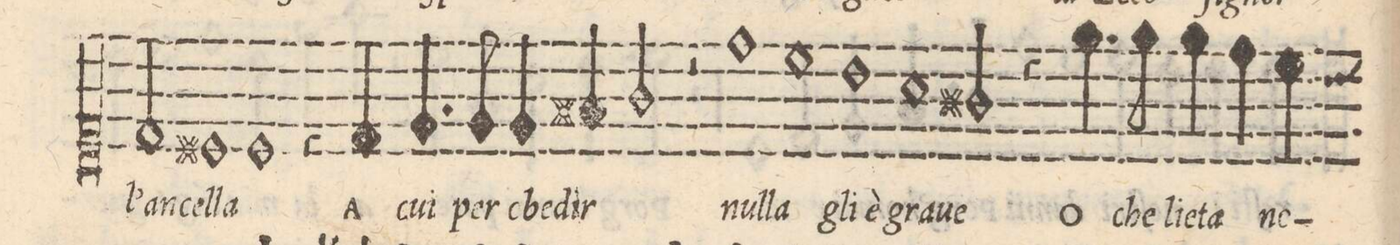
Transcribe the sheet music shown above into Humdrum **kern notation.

**kern	**text
*I"QVINTO	*
*clefC1	*
*k[]	*
*met(C)	*
*M2/1	*
2d/	l'an-
=26-	=26-
1c#X	-cel-
1c#	-la
=27-	=27-
4r	.
4d/	A
4.e/	cui
8e/	per
4e/	o-
4f#X/	-be-
2g/	-dir
=28-	=28-
2r	.
1dd	nul-
1cc\	-la
=29-	=29-
1b	gli_è
1a\	gra-
=30-	=30-
2g#X/	-ue
4r	.
4.ee\	O
8ee\	che
4ee\	lie-
=31-	=31-
4dd\	-ta
4cc\	ne-
*custos:b	*
*-	*-
